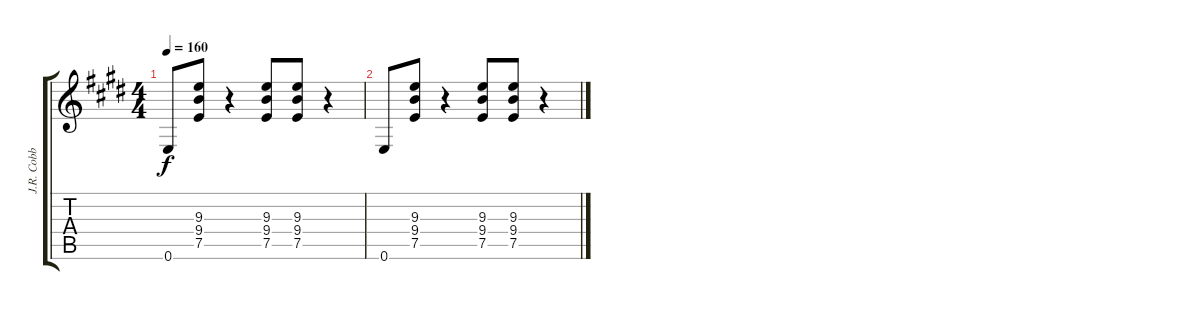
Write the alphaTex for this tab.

\track ("J.R. Cobb Guitar II" "J.R. Cobb ") {instrument distortionguitar}
\staff {score tabs}
\tuning (E4 B3 G3 D3 A2 E2) {hide}
\ts (4 4)
\tempo 160
\clef g2
\ks e
0.6.8{dy f} (9.3 9.4 7.5).8 r.4 (9.3 9.4 7.5).8 (9.3 9.4 7.5).8 r.4 |
0.6.8 (9.3 9.4 7.5).8 r.4 (9.3 9.4 7.5).8 (9.3 9.4 7.5).8 r.4
